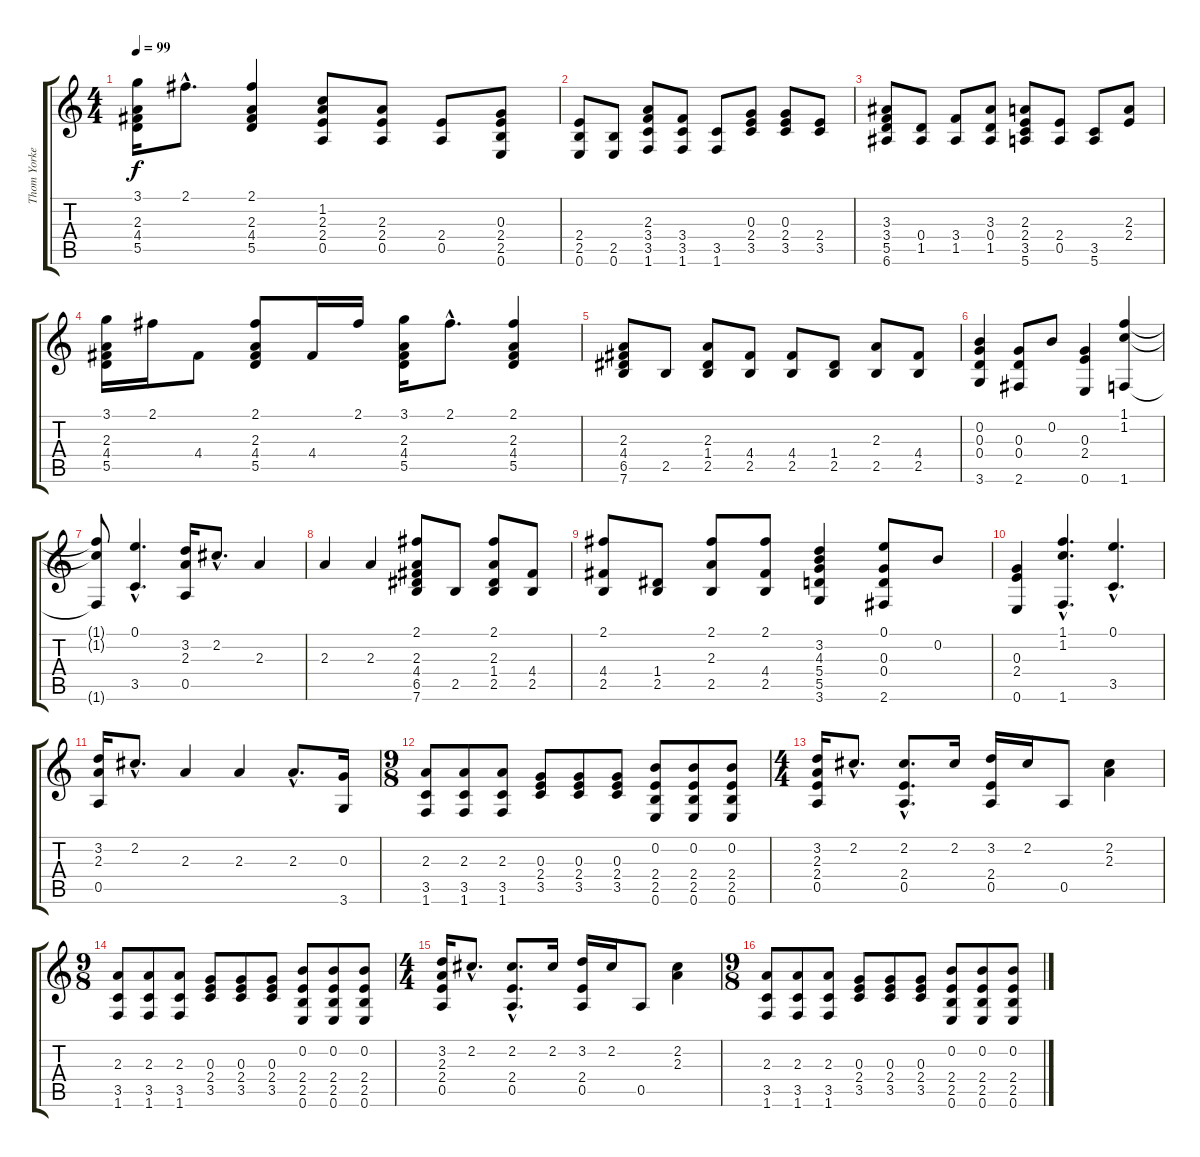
\track ("Thom Yorke (part 2)" "Thom Yorke") {instrument electricguitarclean}
\staff {score tabs}
\tuning (E4 B3 G3 D3 A2 E2) {hide}
\ts (4 4)
\tempo 99
\clef g2
\ks c
(3.1 2.3 4.4 5.5).16{dy f} 2.1{hac}.8{d} (2.1 2.3 4.4 5.5).4 (1.2 2.3 2.4 0.5).8 (2.3 2.4 0.5).8 (2.4 0.5).8 (0.3 2.4 2.5 0.6).8 |
(2.4 2.5 0.6).8 (2.5 0.6).8 (2.3 3.4 3.5 1.6).8 (3.4 3.5 1.6).8 (3.5 1.6).8 (0.3 2.4 3.5).8 (0.3 2.4 3.5).8 (2.4 3.5).8 |
(3.3 3.4 5.5 6.6).8 (0.4 1.5).8 (3.4 1.5).8 (3.3 0.4 1.5).8 (2.3 2.4 3.5 5.6).8 (2.4 0.5).8 (3.5 5.6).8 (2.3 2.4).8 |
(3.1 2.3 4.4 5.5).16 2.1.16 4.4.8 (2.1 2.3 4.4 5.5).8 4.4.16 2.1.16 (3.1 2.3 4.4 5.5).16 2.1{hac}.8{d} (2.1 2.3 4.4 5.5).4 |
(2.3 4.4 6.5 7.6).8 2.5.8 (2.3 1.4 2.5).8 (4.4 2.5).8 (4.4 2.5).8 (1.4 2.5).8 (2.3 2.5).8 (4.4 2.5).8 |
(0.2 0.3 0.4 3.6).4 (0.3 0.4 2.6).8 0.2.8 (0.3 2.4 0.6).4 (1.1 1.2 1.6).4 |
(1.1{t} 1.2{t} 1.6{t}).8 (0.1{hac} 3.5{hac}).4{d} (3.2 2.3 0.5).16 2.2{hac}.8{d} 2.3.4 |
2.3.4 2.3.4 (2.1 2.3 4.4 6.5 7.6).8 2.5.8 (2.1 2.3 1.4 2.5).8 (4.4 2.5).8 |
(2.1 4.4 2.5).8 (1.4 2.5).8 (2.1 2.3 2.5).8 (2.1 4.4 2.5).8 (3.2 4.3 5.4 5.5 3.6).4 (0.1 0.3 0.4 2.6).8 0.2.8 |
(0.3 2.4 0.6).4 (1.1{hac} 1.2{hac} 1.6{hac}).4{d} (0.1{hac} 3.5{hac}).4{d} |
(3.2 2.3 0.5).16 2.2{hac}.8{d} 2.3.4 2.3.4 2.3{hac}.8{d} (0.3 3.6).16 |
\ts (9 8)
(2.3 3.5 1.6).8 (2.3 3.5 1.6).8 (2.3 3.5 1.6).8 (0.3 2.4 3.5).8 (0.3 2.4 3.5).8 (0.3 2.4 3.5).8 (0.2 2.4 2.5 0.6).8 (0.2 2.4 2.5 0.6).8 (0.2 2.4 2.5 0.6).8 |
\ts (4 4)
(3.2 2.3 2.4 0.5).16 2.2{hac}.8{d} (2.2{hac} 2.4{hac} 0.5{hac}).8{d} 2.2.16 (3.2 2.4 0.5).16 2.2.16 0.5.8 (2.2 2.3).4 |
\ts (9 8)
(2.3 3.5 1.6).8 (2.3 3.5 1.6).8 (2.3 3.5 1.6).8 (0.3 2.4 3.5).8 (0.3 2.4 3.5).8 (0.3 2.4 3.5).8 (0.2 2.4 2.5 0.6).8 (0.2 2.4 2.5 0.6).8 (0.2 2.4 2.5 0.6).8 |
\ts (4 4)
(3.2 2.3 2.4 0.5).16 2.2{hac}.8{d} (2.2{hac} 2.4{hac} 0.5{hac}).8{d} 2.2.16 (3.2 2.4 0.5).16 2.2.16 0.5.8 (2.2 2.3).4 |
\ts (9 8)
(2.3 3.5 1.6).8 (2.3 3.5 1.6).8 (2.3 3.5 1.6).8 (0.3 2.4 3.5).8 (0.3 2.4 3.5).8 (0.3 2.4 3.5).8 (0.2 2.4 2.5 0.6).8 (0.2 2.4 2.5 0.6).8 (0.2 2.4 2.5 0.6).8
